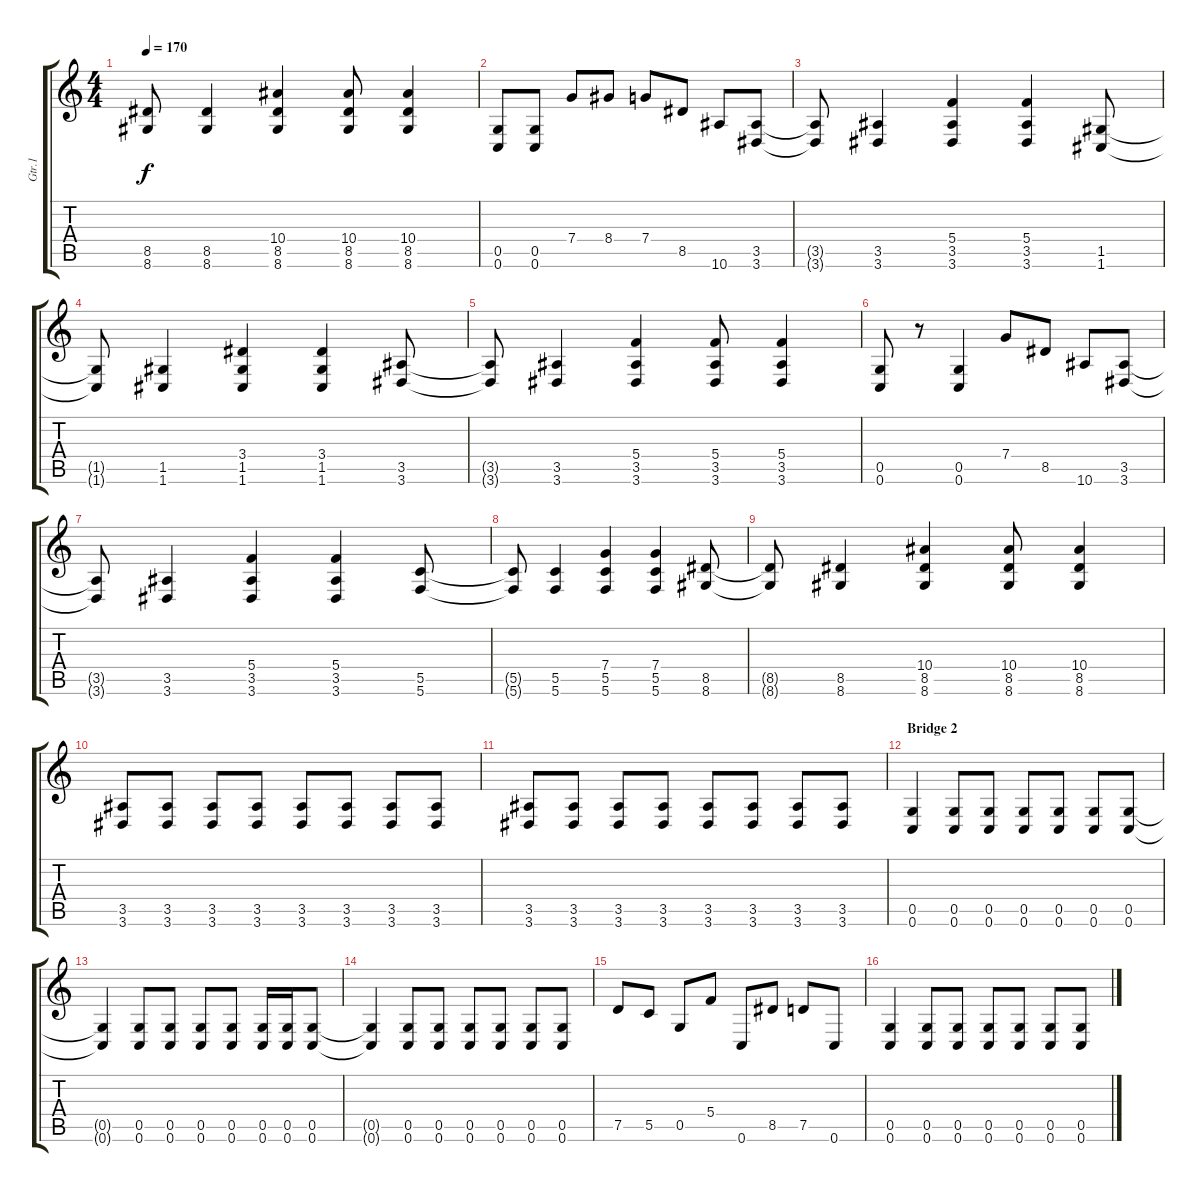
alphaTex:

\track ("Gtr.1" "Gtr.1") {instrument distortionguitar}
\staff {score tabs}
\tuning (D4 A3 F3 C3 G2 C2) {hide}
\ts (4 4)
\tempo 170
\clef g2
\ks c
(8.5{t} 8.6{t}).8{dy f} (8.5 8.6).4 (10.4 8.5 8.6).4 (10.4 8.5 8.6).8 (10.4 8.5 8.6).4 |
(0.5 0.6).8 (0.5 0.6).8 7.4.8 8.4.8 7.4.8 8.5.8 10.6.8 (3.5 3.6).8 |
(3.5{t} 3.6{t}).8 (3.5 3.6).4 (5.4 3.5 3.6).4 (5.4 3.5 3.6).4 (1.5 1.6).8 |
(1.5{t} 1.6{t}).8 (1.5 1.6).4 (3.4 1.5 1.6).4 (3.4 1.5 1.6).4 (3.5 3.6).8 |
(3.5{t} 3.6{t}).8 (3.5 3.6).4 (5.4 3.5 3.6).4 (5.4 3.5 3.6).8 (5.4 3.5 3.6).4 |
(0.5 0.6).8 r.8 (0.5 0.6).4 7.4.8 8.5.8 10.6.8 (3.5 3.6).8 |
(3.5{t} 3.6{t}).8 (3.5 3.6).4 (5.4 3.5 3.6).4 (5.4 3.5 3.6).4 (5.5 5.6).8 |
(5.5{t} 5.6{t}).8 (5.5 5.6).4 (7.4 5.5 5.6).4 (7.4 5.5 5.6).4 (8.5 8.6).8 |
(8.5{t} 8.6{t}).8 (8.5 8.6).4 (10.4 8.5 8.6).4 (10.4 8.5 8.6).8 (10.4 8.5 8.6).4 |
(3.5 3.6).8 (3.5 3.6).8 (3.5 3.6).8 (3.5 3.6).8 (3.5 3.6).8 (3.5 3.6).8 (3.5 3.6).8 (3.5 3.6).8 |
(3.5 3.6).8 (3.5 3.6).8 (3.5 3.6).8 (3.5 3.6).8 (3.5 3.6).8 (3.5 3.6).8 (3.5 3.6).8 (3.5 3.6).8 |
\section ("" "Bridge 2")
(0.5 0.6).4 (0.5 0.6).8 (0.5 0.6).8 (0.5 0.6).8 (0.5 0.6).8 (0.5 0.6).8 (0.5 0.6).8 |
(0.5{t} 0.6{t}).4 (0.5 0.6).8 (0.5 0.6).8 (0.5 0.6).8 (0.5 0.6).8 (0.5 0.6).16 (0.5 0.6).16 (0.5 0.6).8 |
(0.5{t} 0.6{t}).4 (0.5 0.6).8 (0.5 0.6).8 (0.5 0.6).8 (0.5 0.6).8 (0.5 0.6).8 (0.5 0.6).8 |
7.5.8 5.5.8 0.5.8 5.4.8 0.6.8 8.5.8 7.5.8 0.6.8 |
(0.5 0.6).4 (0.5 0.6).8 (0.5 0.6).8 (0.5 0.6).8 (0.5 0.6).8 (0.5 0.6).8 (0.5 0.6).8
